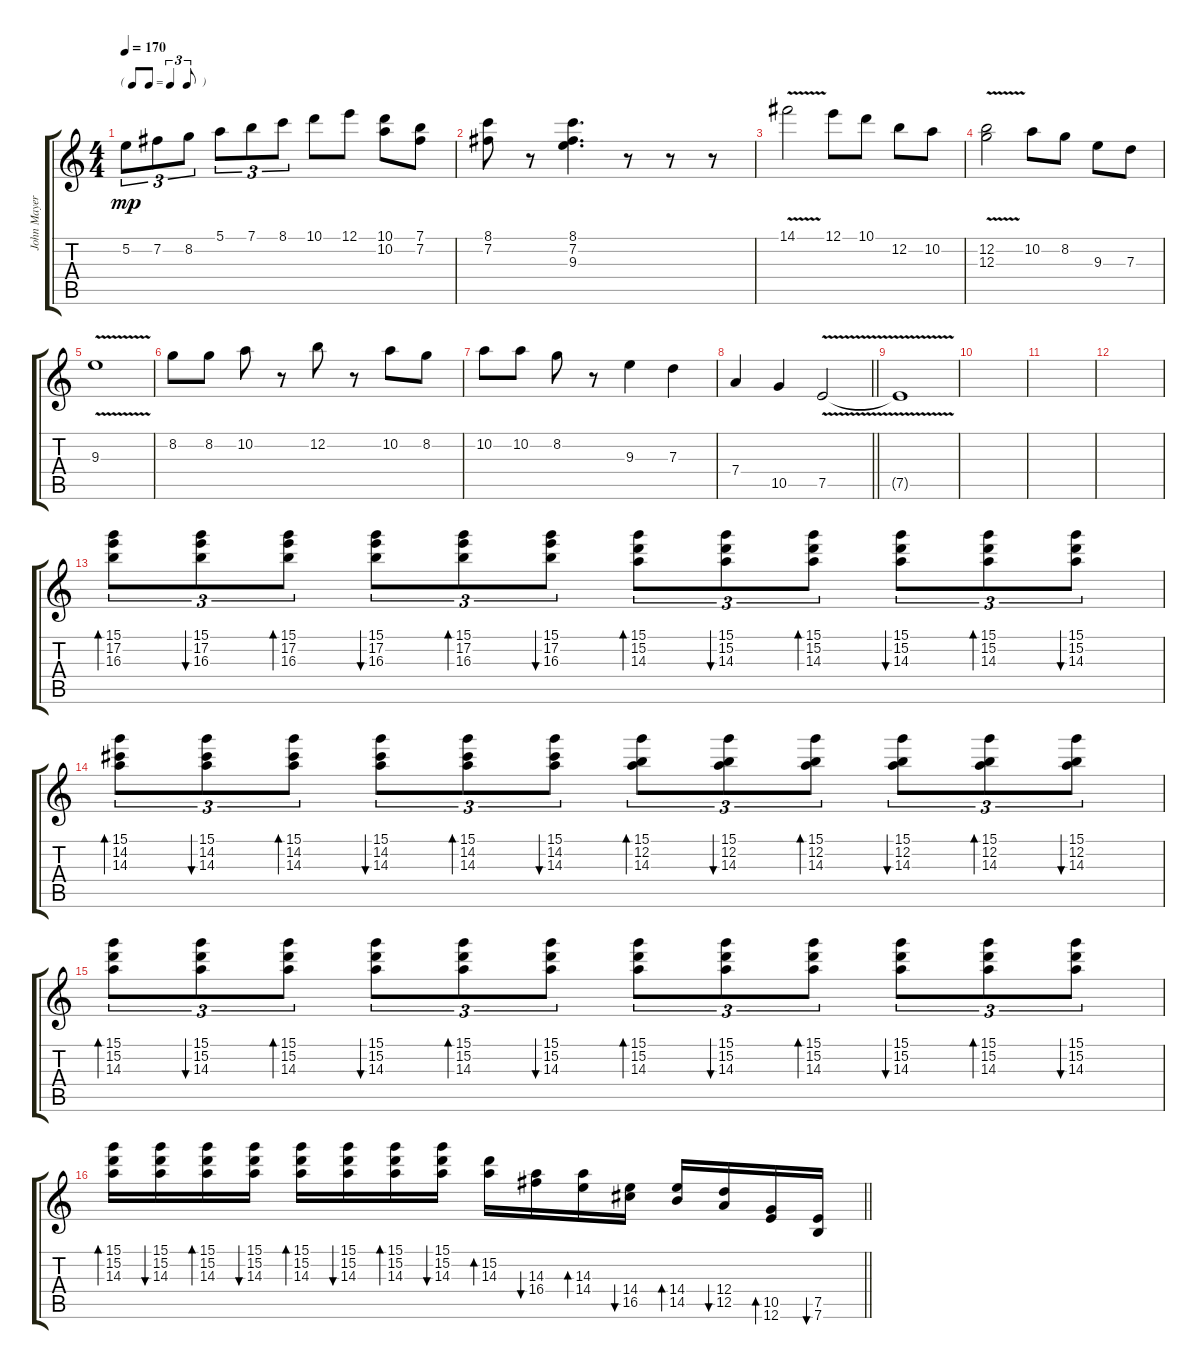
\track ("John Mayer" "John Mayer") {instrument overdrivenguitar}
\staff {score tabs}
\tuning (E4 B3 G3 D3 A2 E2) {hide}
\ts (4 4)
\tf triplet8th
\tempo 170
\clef g2
\ks c
5.2.8{tu (3 2) dy mp} 7.2.8{tu (3 2)} 8.2.8{tu (3 2)} 5.1.8{tu (3 2)} 7.1.8{tu (3 2)} 8.1.8{tu (3 2)} 10.1.8 12.1.8 (10.1 10.2).8 (7.1 7.2).8 |
(8.1 7.2).8 r.8 (8.1 7.2 9.3).4{d} r.8 r.8 r.8 |
14.1{v}.2 12.1.8 10.1.8 12.2.8 10.2.8 |
(12.2{v} 12.3{v}).2 10.2.8 8.2.8 9.3.8 7.3.8 |
9.3{v}.1 |
8.2.8 8.2.8 10.2.8 r.8 12.2.8 r.8 10.2.8 8.2.8 |
10.2.8 10.2.8 8.2.8 r.8 9.3.4 7.3.4 |
\barLineRight lightlight
7.4.4 10.5.4 7.5{v}.2 |
7.5{t}.1 |
|
|
|
(15.1 17.2 16.3).8{tu (3 2) bd 120} (15.1 17.2 16.3).8{tu (3 2) bu 120} (15.1 17.2 16.3).8{tu (3 2) bd 120} (15.1 17.2 16.3).8{tu (3 2) bu 120} (15.1 17.2 16.3).8{tu (3 2) bd 120} (15.1 17.2 16.3).8{tu (3 2) bu 120} (15.1 15.2 14.3).8{tu (3 2) bd 120} (15.1 15.2 14.3).8{tu (3 2) bu 120} (15.1 15.2 14.3).8{tu (3 2) bd 120} (15.1 15.2 14.3).8{tu (3 2) bu 120} (15.1 15.2 14.3).8{tu (3 2) bd 120} (15.1 15.2 14.3).8{tu (3 2) bu 120} |
(15.1 14.2 14.3).8{tu (3 2) bd 120} (15.1 14.2 14.3).8{tu (3 2) bu 120} (15.1 14.2 14.3).8{tu (3 2) bd 120} (15.1 14.2 14.3).8{tu (3 2) bu 120} (15.1 14.2 14.3).8{tu (3 2) bd 120} (15.1 14.2 14.3).8{tu (3 2) bu 120} (15.1 12.2 14.3).8{tu (3 2) bd 120} (15.1 12.2 14.3).8{tu (3 2) bu 120} (15.1 12.2 14.3).8{tu (3 2) bd 120} (15.1 12.2 14.3).8{tu (3 2) bu 120} (15.1 12.2 14.3).8{tu (3 2) bd 120} (15.1 12.2 14.3).8{tu (3 2) bu 120} |
(15.1 15.2 14.3).8{tu (3 2) bd 120} (15.1 15.2 14.3).8{tu (3 2) bu 120} (15.1 15.2 14.3).8{tu (3 2) bd 120} (15.1 15.2 14.3).8{tu (3 2) bu 120} (15.1 15.2 14.3).8{tu (3 2) bd 120} (15.1 15.2 14.3).8{tu (3 2) bu 120} (15.1 15.2 14.3).8{tu (3 2) bd 120} (15.1 15.2 14.3).8{tu (3 2) bu 120} (15.1 15.2 14.3).8{tu (3 2) bd 120} (15.1 15.2 14.3).8{tu (3 2) bu 120} (15.1 15.2 14.3).8{tu (3 2) bd 120} (15.1 15.2 14.3).8{tu (3 2) bu 120} |
\barLineRight lightlight
(15.1 15.2 14.3).16{bd 120} (15.1 15.2 14.3).16{bu 120} (15.1 15.2 14.3).16{bd 120} (15.1 15.2 14.3).16{bu 120} (15.1 15.2 14.3).16{bd 120} (15.1 15.2 14.3).16{bu 120} (15.1 15.2 14.3).16{bd 120} (15.1 15.2 14.3).16{bu 120} (15.2 14.3).16{bd 120} (14.3 16.4).16{bu 120} (14.3 14.4).16{bd 120} (14.4 16.5).16{bu 120} (14.4 14.5).16{bd 120} (12.4 12.5).16{bu 120} (10.5 12.6).16{bd 120} (7.5 7.6).16{bu 120}
